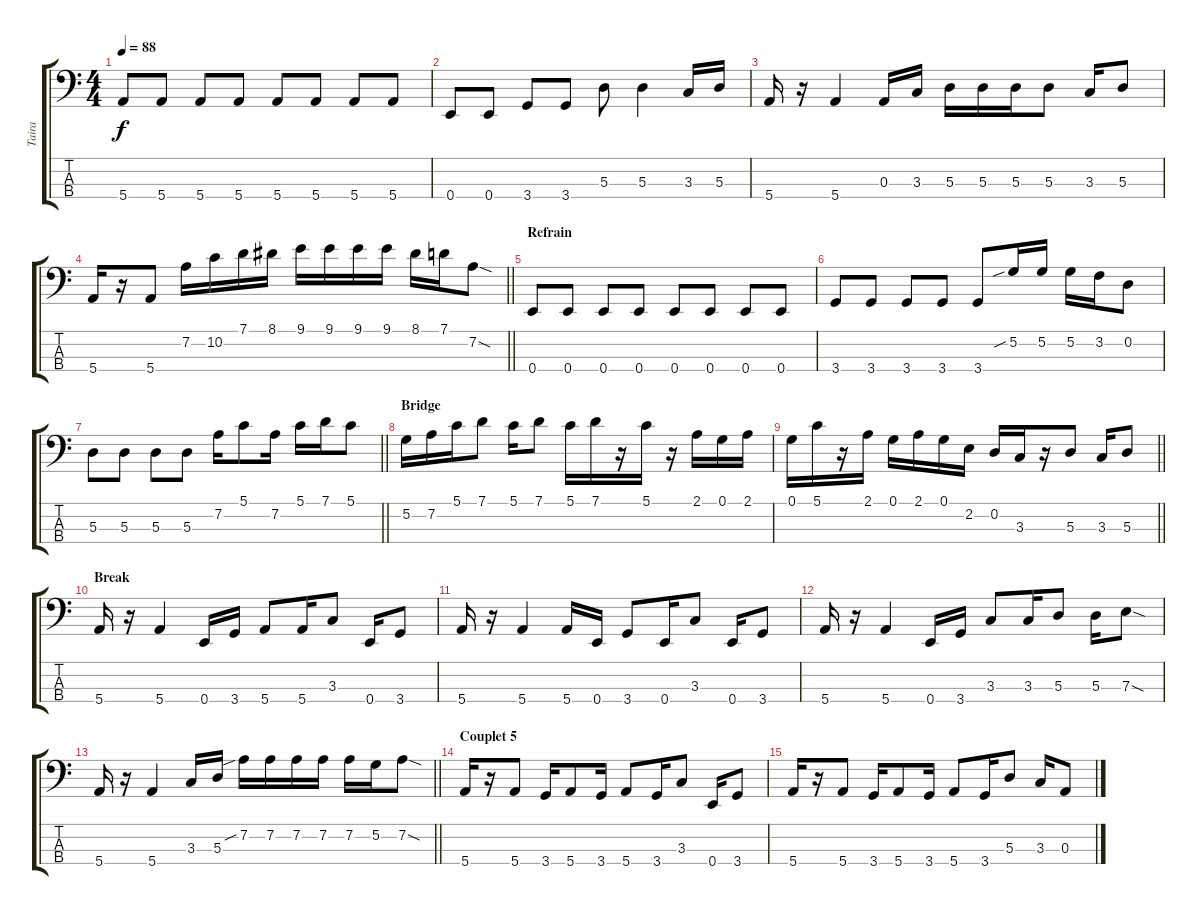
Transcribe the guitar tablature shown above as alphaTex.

\track ("Taira" "Taira") {instrument electricbassfinger}
\staff {score tabs}
\tuning (G2 D2 A1 E1) {hide}
\ts (4 4)
\tempo 88
\clef f4
\ks c
5.4.8{dy f} 5.4.8 5.4.8 5.4.8 5.4.8 5.4.8 5.4.8 5.4.8 |
0.4.8 0.4.8 3.4.8 3.4.8 5.3.8 5.3.4 3.3.16 5.3.16 |
5.4.16 r.16 5.4.4 0.3.16 3.3.16 5.3.16 5.3.16 5.3.16 5.3.8 3.3.16 5.3.8 |
\barLineRight lightlight
5.4.16 r.16 5.4.8 7.2.16 10.2.16 7.1.16 8.1.16 9.1.16 9.1.16 9.1.16 9.1.16 8.1.16 7.1.16 7.2{sod}.8 |
\section ("" "Refrain")
0.4.8 0.4.8 0.4.8 0.4.8 0.4.8 0.4.8 0.4.8 0.4.8 |
3.4.8 3.4.8 3.4.8 3.4.8 3.4.8 5.2{sib}.16 5.2.16 5.2.16 3.2.16 0.2.8 |
\barLineRight lightlight
5.3.8 5.3.8 5.3.8 5.3.8 7.2.16 5.1.8 7.2.16 5.1.16 7.1.16 5.1.8 |
\section ("" "Bridge")
5.2.16 7.2.16 5.1.16 7.1.8 5.1.16 7.1.8 5.1.16 7.1.16 r.16 5.1.16 r.16 2.1.16 0.1.16 2.1.16 |
\barLineRight lightlight
0.1.16 5.1.16 r.16 2.1.16 0.1.16 2.1.16 0.1.16 2.2.16 0.2.16 3.3.16 r.16 5.3.8 3.3.16 5.3.8 |
\section ("" "Break")
5.4.16 r.16 5.4.4 0.4.16 3.4.16 5.4.8 5.4.16 3.3.8 0.4.16 3.4.8 |
5.4.16 r.16 5.4.4 5.4.16 0.4.16 3.4.8 0.4.16 3.3.8 0.4.16 3.4.8 |
5.4.16 r.16 5.4.4 0.4.16 3.4.16 3.3.8 3.3.16 5.3.8 5.3.16 7.3{sod}.8 |
\barLineRight lightlight
5.4.16 r.16 5.4.4 3.3.16 5.3.16 7.2{sib}.16 7.2.16 7.2.16 7.2.16 7.2.16 5.2.16 7.2{sod}.8 |
\section ("" "Couplet 5")
5.4.16 r.16 5.4.8 3.4.16 5.4.8 3.4.16 5.4.8 3.4.16 3.3.8 0.4.16 3.4.8 |
5.4.16 r.16 5.4.8 3.4.16 5.4.8 3.4.16 5.4.8 3.4.16 5.3.8 3.3.16 0.3.8
